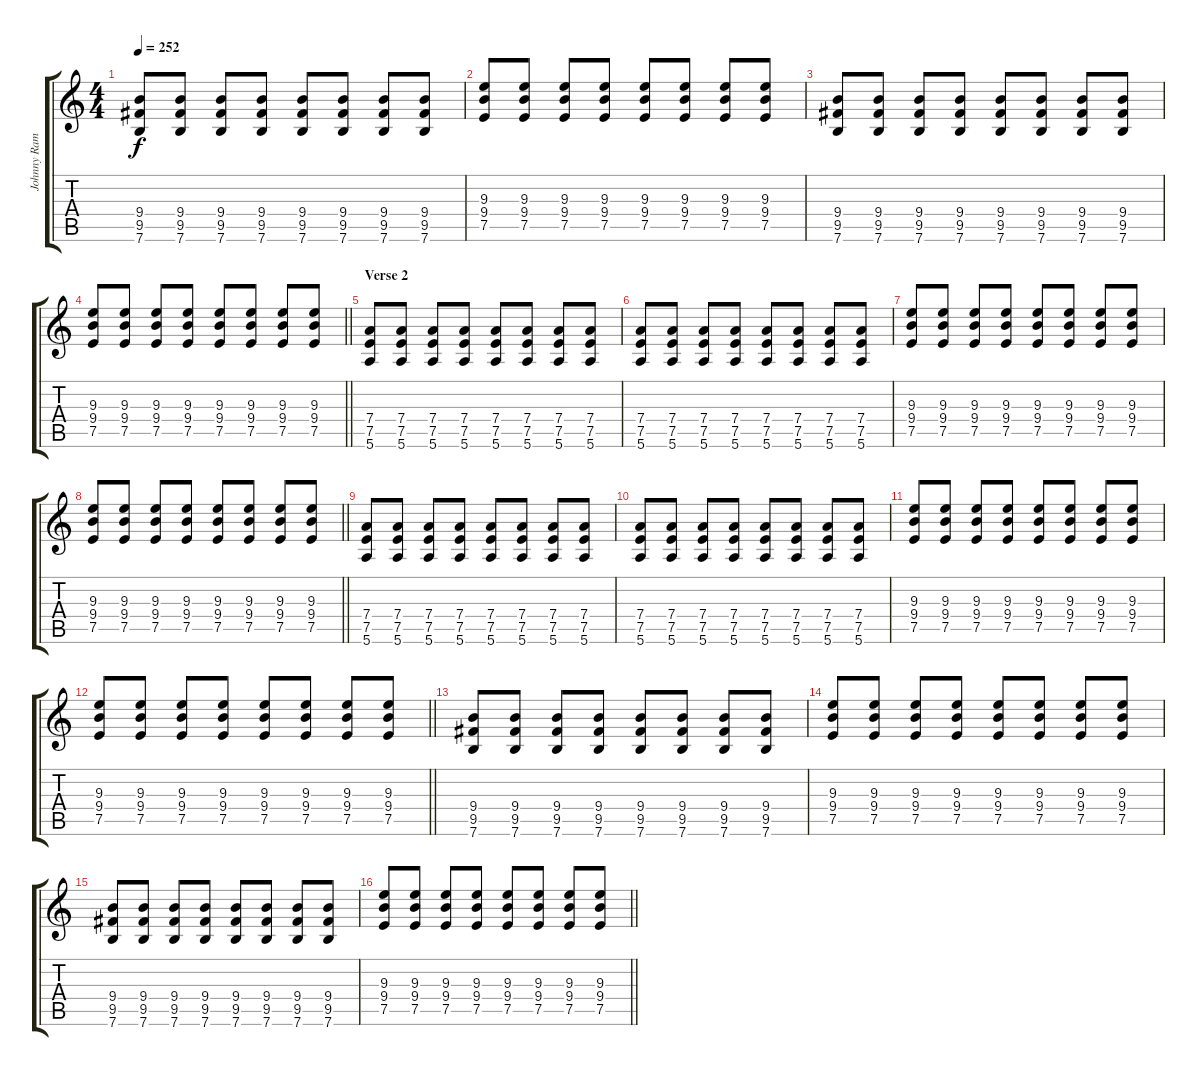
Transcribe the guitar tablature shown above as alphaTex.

\track ("Johnny Ramone - Guitar" "Johnny Ram") {instrument distortionguitar}
\staff {score tabs}
\tuning (E4 B3 G3 D3 A2 E2) {hide}
\ts (4 4)
\tempo 252
\clef g2
\ks c
(9.4 9.5 7.6).8{dy f} (9.4 9.5 7.6).8 (9.4 9.5 7.6).8 (9.4 9.5 7.6).8 (9.4 9.5 7.6).8 (9.4 9.5 7.6).8 (9.4 9.5 7.6).8 (9.4 9.5 7.6).8 |
(9.3 9.4 7.5).8 (9.3 9.4 7.5).8 (9.3 9.4 7.5).8 (9.3 9.4 7.5).8 (9.3 9.4 7.5).8 (9.3 9.4 7.5).8 (9.3 9.4 7.5).8 (9.3 9.4 7.5).8 |
(9.4 9.5 7.6).8 (9.4 9.5 7.6).8 (9.4 9.5 7.6).8 (9.4 9.5 7.6).8 (9.4 9.5 7.6).8 (9.4 9.5 7.6).8 (9.4 9.5 7.6).8 (9.4 9.5 7.6).8 |
\barLineRight lightlight
(9.3 9.4 7.5).8 (9.3 9.4 7.5).8 (9.3 9.4 7.5).8 (9.3 9.4 7.5).8 (9.3 9.4 7.5).8 (9.3 9.4 7.5).8 (9.3 9.4 7.5).8 (9.3 9.4 7.5).8 |
\section ("" "Verse 2")
(7.4 7.5 5.6).8 (7.4 7.5 5.6).8 (7.4 7.5 5.6).8 (7.4 7.5 5.6).8 (7.4 7.5 5.6).8 (7.4 7.5 5.6).8 (7.4 7.5 5.6).8 (7.4 7.5 5.6).8 |
(7.4 7.5 5.6).8 (7.4 7.5 5.6).8 (7.4 7.5 5.6).8 (7.4 7.5 5.6).8 (7.4 7.5 5.6).8 (7.4 7.5 5.6).8 (7.4 7.5 5.6).8 (7.4 7.5 5.6).8 |
(9.3 9.4 7.5).8 (9.3 9.4 7.5).8 (9.3 9.4 7.5).8 (9.3 9.4 7.5).8 (9.3 9.4 7.5).8 (9.3 9.4 7.5).8 (9.3 9.4 7.5).8 (9.3 9.4 7.5).8 |
\barLineRight lightlight
(9.3 9.4 7.5).8 (9.3 9.4 7.5).8 (9.3 9.4 7.5).8 (9.3 9.4 7.5).8 (9.3 9.4 7.5).8 (9.3 9.4 7.5).8 (9.3 9.4 7.5).8 (9.3 9.4 7.5).8 |
\section ("" "")
(7.4 7.5 5.6).8 (7.4 7.5 5.6).8 (7.4 7.5 5.6).8 (7.4 7.5 5.6).8 (7.4 7.5 5.6).8 (7.4 7.5 5.6).8 (7.4 7.5 5.6).8 (7.4 7.5 5.6).8 |
(7.4 7.5 5.6).8 (7.4 7.5 5.6).8 (7.4 7.5 5.6).8 (7.4 7.5 5.6).8 (7.4 7.5 5.6).8 (7.4 7.5 5.6).8 (7.4 7.5 5.6).8 (7.4 7.5 5.6).8 |
(9.3 9.4 7.5).8 (9.3 9.4 7.5).8 (9.3 9.4 7.5).8 (9.3 9.4 7.5).8 (9.3 9.4 7.5).8 (9.3 9.4 7.5).8 (9.3 9.4 7.5).8 (9.3 9.4 7.5).8 |
\barLineRight lightlight
(9.3 9.4 7.5).8 (9.3 9.4 7.5).8 (9.3 9.4 7.5).8 (9.3 9.4 7.5).8 (9.3 9.4 7.5).8 (9.3 9.4 7.5).8 (9.3 9.4 7.5).8 (9.3 9.4 7.5).8 |
\section ("" "")
(9.4 9.5 7.6).8 (9.4 9.5 7.6).8 (9.4 9.5 7.6).8 (9.4 9.5 7.6).8 (9.4 9.5 7.6).8 (9.4 9.5 7.6).8 (9.4 9.5 7.6).8 (9.4 9.5 7.6).8 |
(9.3 9.4 7.5).8 (9.3 9.4 7.5).8 (9.3 9.4 7.5).8 (9.3 9.4 7.5).8 (9.3 9.4 7.5).8 (9.3 9.4 7.5).8 (9.3 9.4 7.5).8 (9.3 9.4 7.5).8 |
(9.4 9.5 7.6).8 (9.4 9.5 7.6).8 (9.4 9.5 7.6).8 (9.4 9.5 7.6).8 (9.4 9.5 7.6).8 (9.4 9.5 7.6).8 (9.4 9.5 7.6).8 (9.4 9.5 7.6).8 |
\barLineRight lightlight
(9.3 9.4 7.5).8 (9.3 9.4 7.5).8 (9.3 9.4 7.5).8 (9.3 9.4 7.5).8 (9.3 9.4 7.5).8 (9.3 9.4 7.5).8 (9.3 9.4 7.5).8 (9.3 9.4 7.5).8
